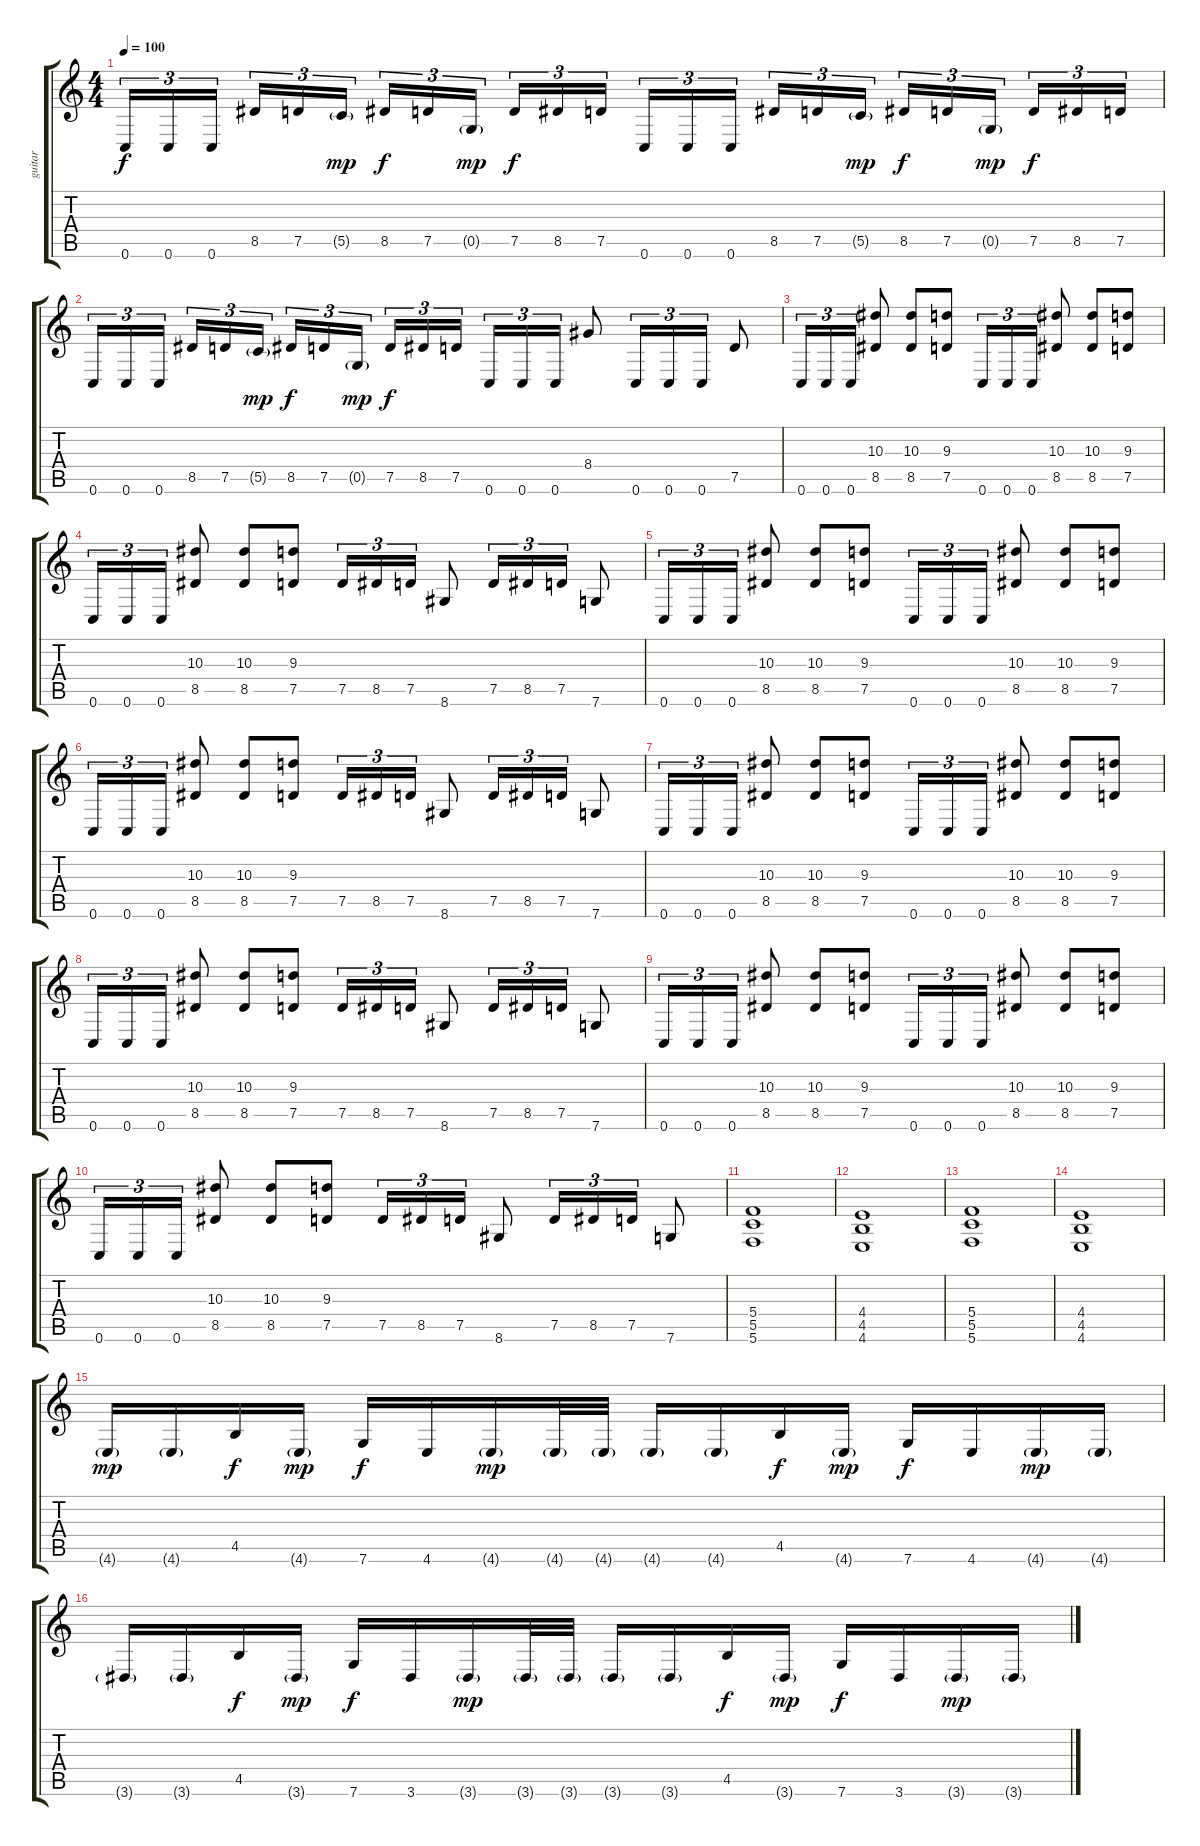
\track ("guitar" "guitar") {instrument distortionguitar}
\staff {score tabs}
\tuning (D4 A3 F3 C3 G2 C2) {hide}
\ts (4 4)
\tempo 100
\clef g2
\ks c
0.6.16{tu (3 2) dy f} 0.6.16{tu (3 2)} 0.6.16{tu (3 2)} 8.5.16{tu (3 2)} 7.5.16{tu (3 2)} 5.5{g}.16{tu (3 2) dy mp} 8.5.16{tu (3 2) dy f} 7.5.16{tu (3 2)} 0.5{g}.16{tu (3 2) dy mp} 7.5.16{tu (3 2) dy f} 8.5.16{tu (3 2)} 7.5.16{tu (3 2)} 0.6.16{tu (3 2)} 0.6.16{tu (3 2)} 0.6.16{tu (3 2)} 8.5.16{tu (3 2)} 7.5.16{tu (3 2)} 5.5{g}.16{tu (3 2) dy mp} 8.5.16{tu (3 2) dy f} 7.5.16{tu (3 2)} 0.5{g}.16{tu (3 2) dy mp} 7.5.16{tu (3 2) dy f} 8.5.16{tu (3 2)} 7.5.16{tu (3 2)} |
0.6.16{tu (3 2)} 0.6.16{tu (3 2)} 0.6.16{tu (3 2)} 8.5.16{tu (3 2)} 7.5.16{tu (3 2)} 5.5{g}.16{tu (3 2) dy mp} 8.5.16{tu (3 2) dy f} 7.5.16{tu (3 2)} 0.5{g}.16{tu (3 2) dy mp} 7.5.16{tu (3 2) dy f} 8.5.16{tu (3 2)} 7.5.16{tu (3 2)} 0.6.16{tu (3 2)} 0.6.16{tu (3 2)} 0.6.16{tu (3 2)} 8.4.8 0.6.16{tu (3 2)} 0.6.16{tu (3 2)} 0.6.16{tu (3 2)} 7.5.8 |
0.6.16{tu (3 2)} 0.6.16{tu (3 2)} 0.6.16{tu (3 2)} (10.3 8.5).8 (10.3 8.5).8 (9.3 7.5).8 0.6.16{tu (3 2)} 0.6.16{tu (3 2)} 0.6.16{tu (3 2)} (10.3 8.5).8 (10.3 8.5).8 (9.3 7.5).8 |
0.6.16{tu (3 2)} 0.6.16{tu (3 2)} 0.6.16{tu (3 2)} (10.3 8.5).8 (10.3 8.5).8 (9.3 7.5).8 7.5.16{tu (3 2)} 8.5.16{tu (3 2)} 7.5.16{tu (3 2)} 8.6.8 7.5.16{tu (3 2)} 8.5.16{tu (3 2)} 7.5.16{tu (3 2)} 7.6.8 |
0.6.16{tu (3 2)} 0.6.16{tu (3 2)} 0.6.16{tu (3 2)} (10.3 8.5).8 (10.3 8.5).8 (9.3 7.5).8 0.6.16{tu (3 2)} 0.6.16{tu (3 2)} 0.6.16{tu (3 2)} (10.3 8.5).8 (10.3 8.5).8 (9.3 7.5).8 |
0.6.16{tu (3 2)} 0.6.16{tu (3 2)} 0.6.16{tu (3 2)} (10.3 8.5).8 (10.3 8.5).8 (9.3 7.5).8 7.5.16{tu (3 2)} 8.5.16{tu (3 2)} 7.5.16{tu (3 2)} 8.6.8 7.5.16{tu (3 2)} 8.5.16{tu (3 2)} 7.5.16{tu (3 2)} 7.6.8 |
0.6.16{tu (3 2)} 0.6.16{tu (3 2)} 0.6.16{tu (3 2)} (10.3 8.5).8 (10.3 8.5).8 (9.3 7.5).8 0.6.16{tu (3 2)} 0.6.16{tu (3 2)} 0.6.16{tu (3 2)} (10.3 8.5).8 (10.3 8.5).8 (9.3 7.5).8 |
0.6.16{tu (3 2)} 0.6.16{tu (3 2)} 0.6.16{tu (3 2)} (10.3 8.5).8 (10.3 8.5).8 (9.3 7.5).8 7.5.16{tu (3 2)} 8.5.16{tu (3 2)} 7.5.16{tu (3 2)} 8.6.8 7.5.16{tu (3 2)} 8.5.16{tu (3 2)} 7.5.16{tu (3 2)} 7.6.8 |
0.6.16{tu (3 2)} 0.6.16{tu (3 2)} 0.6.16{tu (3 2)} (10.3 8.5).8 (10.3 8.5).8 (9.3 7.5).8 0.6.16{tu (3 2)} 0.6.16{tu (3 2)} 0.6.16{tu (3 2)} (10.3 8.5).8 (10.3 8.5).8 (9.3 7.5).8 |
0.6.16{tu (3 2)} 0.6.16{tu (3 2)} 0.6.16{tu (3 2)} (10.3 8.5).8 (10.3 8.5).8 (9.3 7.5).8 7.5.16{tu (3 2)} 8.5.16{tu (3 2)} 7.5.16{tu (3 2)} 8.6.8 7.5.16{tu (3 2)} 8.5.16{tu (3 2)} 7.5.16{tu (3 2)} 7.6.8 |
(5.4 5.5 5.6).1 |
(4.4 4.5 4.6).1 |
(5.4 5.5 5.6).1 |
(4.4 4.5 4.6).1 |
4.6{g}.16{dy mp} 4.6{g}.16 4.5.16{dy f} 4.6{g}.16{dy mp} 7.6.16{dy f} 4.6.16 4.6{g}.16{dy mp} 4.6{g}.32 4.6{g}.32 4.6{g}.16 4.6{g}.16 4.5.16{dy f} 4.6{g}.16{dy mp} 7.6.16{dy f} 4.6.16 4.6{g}.16{dy mp} 4.6{g}.16 |
3.6{g}.16 3.6{g}.16 4.5.16{dy f} 3.6{g}.16{dy mp} 7.6.16{dy f} 3.6.16 3.6{g}.16{dy mp} 3.6{g}.32 3.6{g}.32 3.6{g}.16 3.6{g}.16 4.5.16{dy f} 3.6{g}.16{dy mp} 7.6.16{dy f} 3.6.16 3.6{g}.16{dy mp} 3.6{g}.16
